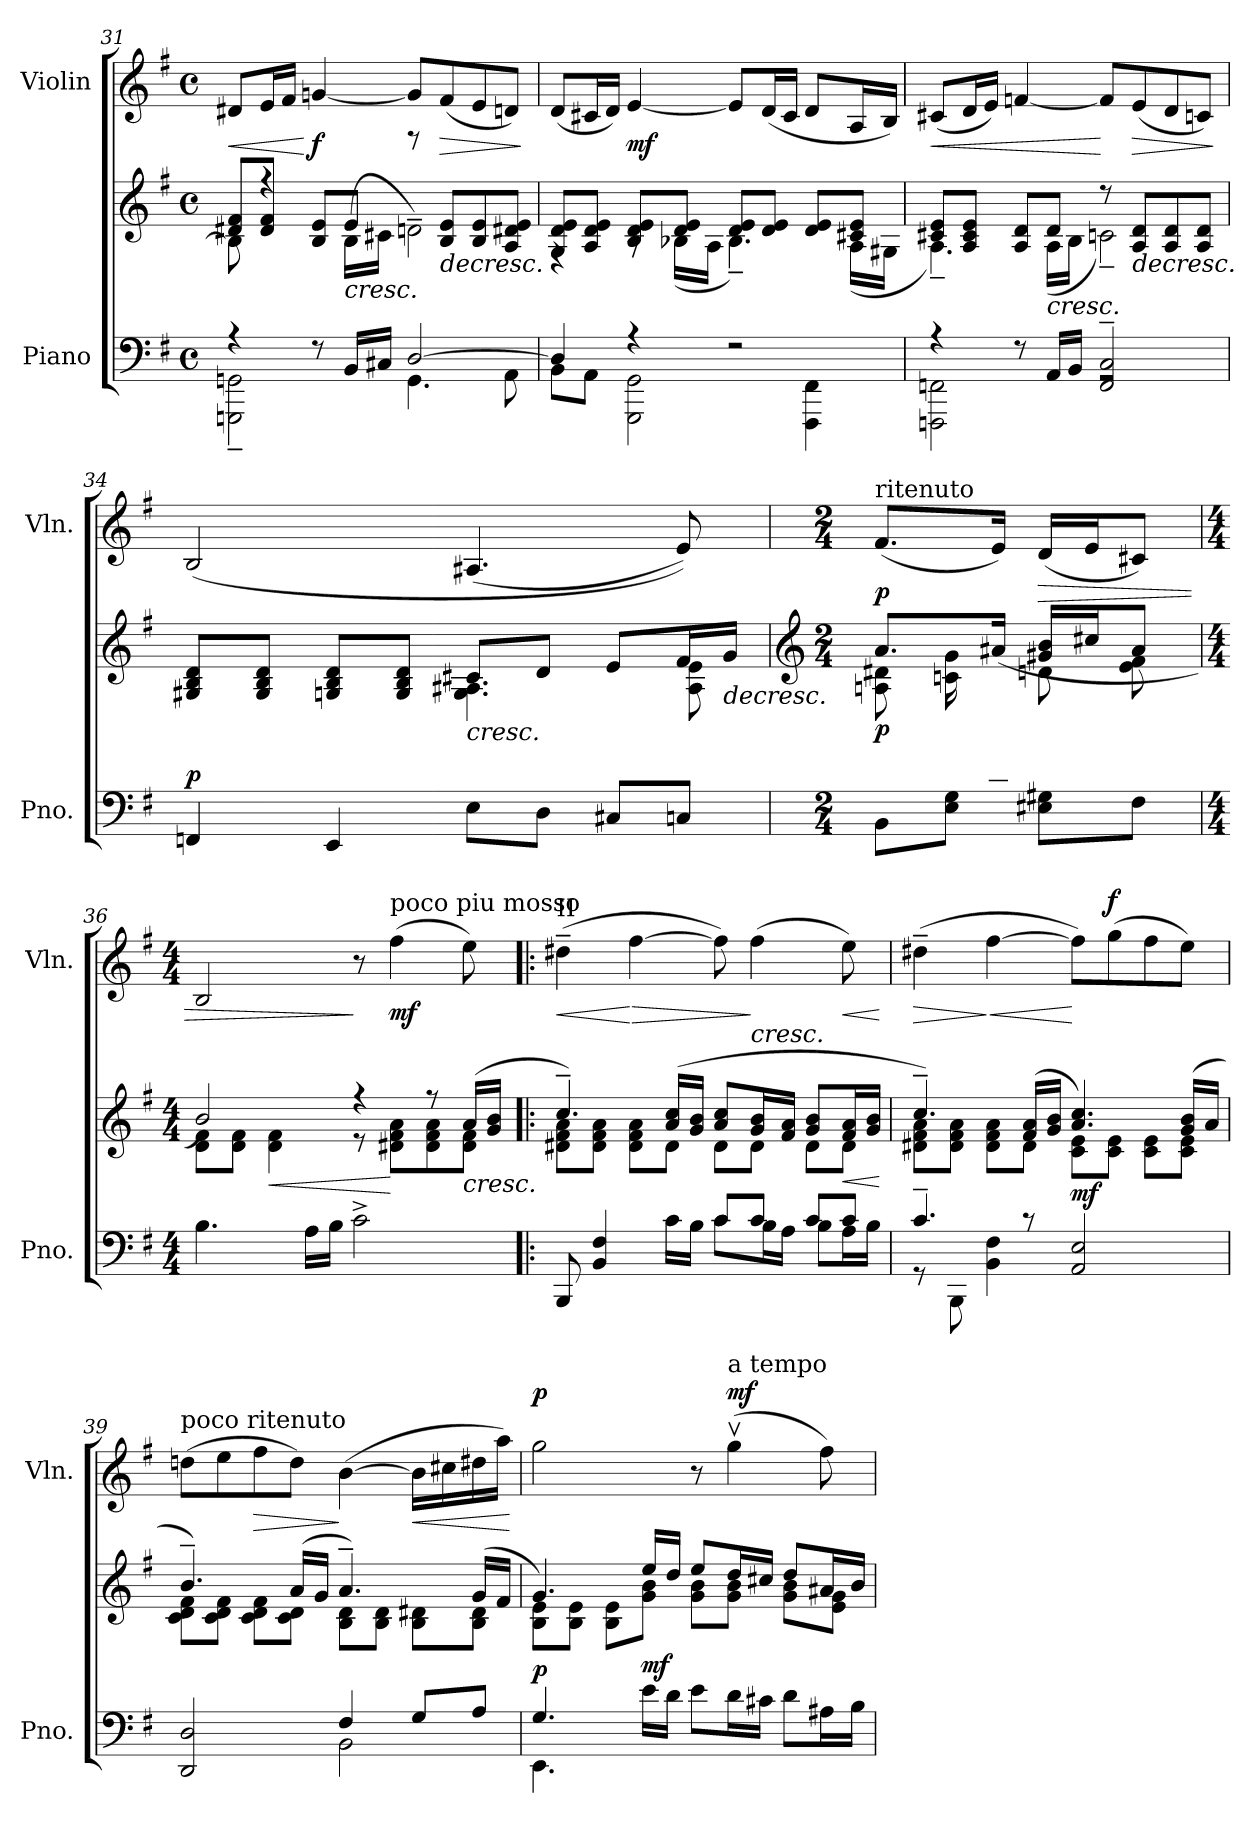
**kern	**kern	**dynam	**kern	**dynam
*part2	*part2	*part2	*part1	*part1
*staff3	*staff2	*staff2/3	*staff1	*staff1
*I"Piano	*	*	*I"Violin	*
*I'Pno.	*	*	*I'Vln.	*
*clefF4	*clefG2	*	*clefG2	*
*k[f#]	*k[f#]	*	*k[f#]	*
*M4/4	*M4/4	*	*M4/4	*
*met(c)	*met(c)	*	*met(c)	*
=31	=31	=31	=31	=31
*^	*^	*	*	*
!	!	!	!	!	!	!LO:HP:b
4r	2GGGn\~ 2GGn\~	8B\]	8d#X/ 8f#/L	.	8d#X/L	<
.	.	4rff	8d#/ 8f#/J	.	16e/L	.
.	.	.	.	.	16f#/JJ	.
!	!	!	!	!	!	!LO:DY:n=1:b
8r	.	.	8B/ 8e/L	.	[4gn/	[ f
!	!	!	!	!LO:HP:b	!	!
16BB/LL	.	(16B\LL	8e/J	<	.	.
16C#X/JJ	.	16c#X\JJ	.	.	.	.
[2D/	4.GG\	2dn~\)	8rggg	.	8g/L]	.
!	!	!	!	!LO:HP:b	!	!LO:HP:b
.	.	.	8B/ 8e/L	>	(8f#/	>
.	.	.	8B/ 8e/	.	8e/	.
.	8AA\	.	8A/ 8d#X/ 8e/J	.	8dn/J)	.
*v	*v	*	*	*	*	*
*	*v	*v	*	*	*
.	.	[	.	]
!!LO:LB:g=z
=32	=32	=32	=32	=32
*^	*^	*	*	*
4D/]	8BB\L	8G/ 8d/ 8e/L	4rF	.	(8d/L	.
.	8AA\J	8A/ 8d/ 8e/J	.	.	16c#X/L	.
.	.	.	.	.	16d/JJ)	.
!	!	!	!	!	!	!LO:DY:b
4r	2GGG\ 2GG\	8B/ 8d/ 8e/L	8rA	.	[4e/	mf
.	.	8d/ 8e/J	(16B-X\LL	.	.	.
.	.	.	16A\JJ	.	.	.
2r	.	8d/ 8e/L	4.B-~\)	.	8e/L]	.
.	.	8d/ 8e/J	.	.	(16d/L	.
.	.	.	.	.	16c#/JJ	.
.	4FFF#\ 4FF#\	8d/ 8e/L	.	.	8d/L	.
.	.	8c#X/ 8e/J	(16A\LL	.	16A/L	.
.	.	.	16G#X\JJ	.	16B/JJ)	.
=33	=33	=33	=33	=33	=33	=33
!	!	!	!	!	!	!LO:HP:b
4r	2FFFn\ 2FFn\	8c#X/ 8e/L	4.A~\)	.	(8c#X/L	<
.	.	8A/ 8c#/ 8e/J	.	.	16d/L	.
.	.	.	.	.	16e/JJ)	.
8r	.	8A/ 8d/L	.	.	[4fn/	.
!	!	!	!	!LO:HP:b	!	!
16AA/LL	.	8d/J	(16A\LL	<	.	.
16BB/JJ	.	.	16B\JJ	.	.	.
2FF/~ 2C/~	2rGG	8r	2cn~\)	.	8f/L]	[
!	!	!	!	!LO:HP:n=1:b	!	!LO:HP:b
.	.	8A/ 8d/L	.	] >	(8e/	>
.	.	8A/ 8d/	.	.	8d/	.
.	.	8A/ 8d/J	.	.	8cn/J)	.
*v	*v	*	*	*	*	*
*	*v	*v	*	*	*
.	.	[	.	]
!!LO:PB:g=z
=34	=34	=34	=34	=34
*	*^	*	*	*
!	!	!	!LO:DY:a=2	!	!
4FFn/	8G#X/ 8B/ 8d/L	2ryy	p	(2B/	.
.	8G#/ 8B/ 8d/J	.	.	.	.
4EE/	8Gn/ 8B/ 8d/L	.	.	.	.
.	8G/ 8B/ 8d/J	.	.	.	.
!	!	!	!LO:HP:b	!	!
8E\L	8c#X/L	4.G\ 4.A#X\	<	(4.A#X/	.
8D\J	8d/J	.	.	.	.
8C#X/L	8e/L	.	.	.	.
8Cn/J	16f#/L	8A#\ 8e\	.	8e/))	.
!	!	!	!LO:HP:n=1:b	!	!
.	16g/JJ	.	] >	.	.
=35	=35	=35	=35	=35	=35
*	*clefG2	*	*	*	*
*M2/4	*M2/4	*	*	*M2/4	*
*^	*	*	*	*	*
!	!	!	!	!	!LO:TX:a:t=ritenuto	!
!	!	!	!	!LO:DY:b	!	!LO:DY:b
8.ryy	8BB\L	8.a/L	8An\ 8d#X\L	p	(8.f#/L	p
.	8E\ 8G\J	.	16cn\ 16g\L	[	.	.
16c#X/JJ	.	(16a#X/Jk	16ryy	.	16e/Jk)	.
!	!	!	!	!	!	!LO:HP:b
4ryy	8E#X\ 8G#X\L	16g#X/ 16b/LL	8dn\L	.	(16d/LL	>
.	.	16cc#X/J	.	.	16e/J	.
.	8F#\J	8a#/J	8e\ 8f#\J	.	8c#X/J)	.
*v	*v	*	*	*	*	*
=36	=36	=36	=36	=36	=36
*M4/4	*M4/4	*	*	*M4/4	*
4.B\	2b/)	8d\ 8f#\L	.	2B/	.
.	.	8d\ 8f#\J	.	.	.
!	!	!	!LO:HP:b	!	!
.	.	4d\ 4f#\	<	.	.
16A\LL	.	.	.	.	.
16B\JJ	.	.	.	.	.
2c^\	4r	8r	.	8r	]
!	!	!	!	!LO:TX:a:t=poco piu mosso	!
!	!	!	!	!	!LO:DY:b
.	.	8d#X\ 8f#\ 8a\L	[	(4ff#\	mf
.	8r	8d#\ 8f#\ 8a\	.	.	.
!	!	!	!LO:HP:b	!	!
.	(16a/LL	8d#\ 8f#\J	<	8ee\)	.
.	16g/ 16b/JJ	.	.	.	.
!!LO:LB:g=z
=37!|:	=37!|:	=37!|:	=37!|:	=37!|:	=37!|:
*^	*	*	*	*	*
!	!	!	!	!	!LO:TX:a:t=II	!
!	!	!	!	!	!	!LO:HP:b
8BBB/	2ryy	4.cc~/)	8d#X\ 8f#\ 8a\L	.	(4dd#X~\	<
4BB/ 4F#/	.	.	8d#\ 8f#\ 8a\J	]	.	.
!	!	!	!	!	!	!LO:HP:n=1:b
.	.	.	8d#\ 8f#\ 8a\L	.	[4ff#\	[ >
16c\LL	.	(16a/ 16cc/LL	8d#\J	.	.	.
16B\JJ	.	16g/ 16b/JJ	.	.	.	.
8c/L	8c\L	8a/ 8cc/L	8d#\L	.	8ff#\])	.
!	!	!	!	!	!	!LO:HP:n=1:b
8c/J	16B\L	16g/ 16b/L	8d#\J	.	(4ff#\	] <
.	16A\JJ	16f#/ 16a/JJ	.	.	.	.
8c/L	8B\L	8g/ 8b/L	8d#\L	.	.	.
!	!	!	!	!LO:HP:b	!	!LO:HP:b
8c/J	16A\L	16f#/ 16a/L	8d#\J	<	8ee\)	<
.	16B\JJ	16g/ 16b/JJ	.	.	.	.
*v	*v	*	*	*	*	*
*	*v	*v	*	*	*
.	.	[	.	[ [
=38	=38	=38	=38	=38
*^	*^	*	*	*
!	!	!	!	!	!	!LO:HP:b
4.c~/	8r	4.cc~/)	8d#X\ 8f#\ 8a\L	.	(4dd#X~\	>
.	8BBB\	.	8d#\ 8f#\ 8a\J	.	.	.
!	!	!	!	!	!	!LO:HP:n=1:b
.	4BB\ 4F#\	.	8d#\ 8f#\ 8a\L	.	[4ff#\	] <
8r	.	(16f#/ 16a/LL	8d#\J	.	.	.
.	.	16g/ 16b/JJ	.	.	.	.
!	!	!	!	!LO:DY:a=2	!	!
2AA/ 2E/	2ryy	4.a/ 4.cc/)	8c\ 8e\L	mf	8ff#\L])	[
!	!	!	!	!	!	!LO:DY:a
.	.	.	8c\ 8e\J	.	(8gg\	f
.	.	.	8c\ 8e\L	.	8ff#\	.
.	.	(16g/ 16b/LL	8c\ 8e\J	.	8ee\J)	.
.	.	16a/JJ	.	.	.	.
=39	=39	=39	=39	=39	=39	=39
!	!	!	!	!	!LO:TX:a:t=poco ritenuto	!
2DD/ 2D/	2ryy	4.b~/)	8c\ 8d\ 8f#\L	.	(8ddn\L	.
.	.	.	8c\ 8d\ 8f#\J	.	8ee\	.
!	!	!	!	!	!	!LO:HP:b
.	.	.	8c\ 8d\ 8f#\L	.	8ff#\	>
.	.	(16a/LL	8c\ 8d\J	.	8dd\J)	.
.	.	16g/JJ	.	.	.	.
4F#/	2BB\	4.a~/)	8B\ 8d\L	[	([4b\	]
.	.	.	8B\ 8d\J	.	.	.
!	!	!	!	!	!	!LO:HP:b
8G/L	.	.	8B\ 8d#X\L	.	16b\LL]	<
.	.	.	.	.	16cc#X\	.
8A/J	.	(16g/LL	8B\ 8d#\J	.	16dd#X\	.
.	.	16f#/JJ	.	.	16aa\JJ)	.
*v	*v	*	*	*	*	*
*	*v	*v	*	*	*
.	.	.	.	[
!!LO:LB:g=z
=40	=40	=40	=40	=40
*^	*^	*	*	*
!	!	!	!	!LO:DY:a=2	!	!LO:DY:a
4.G/	4.EE\	4.g/)	8B\ 8e\L	p	2gg\	p
.	.	.	8B\ 8e\J	.	.	.
.	.	.	8B\ 8e\L	.	.	.
!	!	!	!	!LO:DY:a=2	!	!
16e\LL	2ryy	16ee/LL	8g\ 8b\J	mf	.	.
16d\JJ	.	16dd/JJ	.	.	.	.
8e\L	.	8ee/L	8g\ 8b\L	.	8r	.
!	!	!	!	!	!LO:TX:a:t=a tempo	!
!	!	!	!	!	!	!LO:DY:a
16d\L	.	16dd/L	8g\ 8b\J	.	(4ggv\	mf
16c#X\JJ	.	16cc#X/JJ	.	.	.	.
8d\L	.	8dd/L	8g\ 8b\L	.	.	.
16A#X\L	8ryy	16a#X/L	8e\ 8g\J	.	8ff#\)	.
16B\JJ	.	16b/JJ	.	.	.	.
*v	*v	*	*	*	*	*
*	*v	*v	*	*	*
=	=	=	=	=
*-	*-	*-	*-	*-
